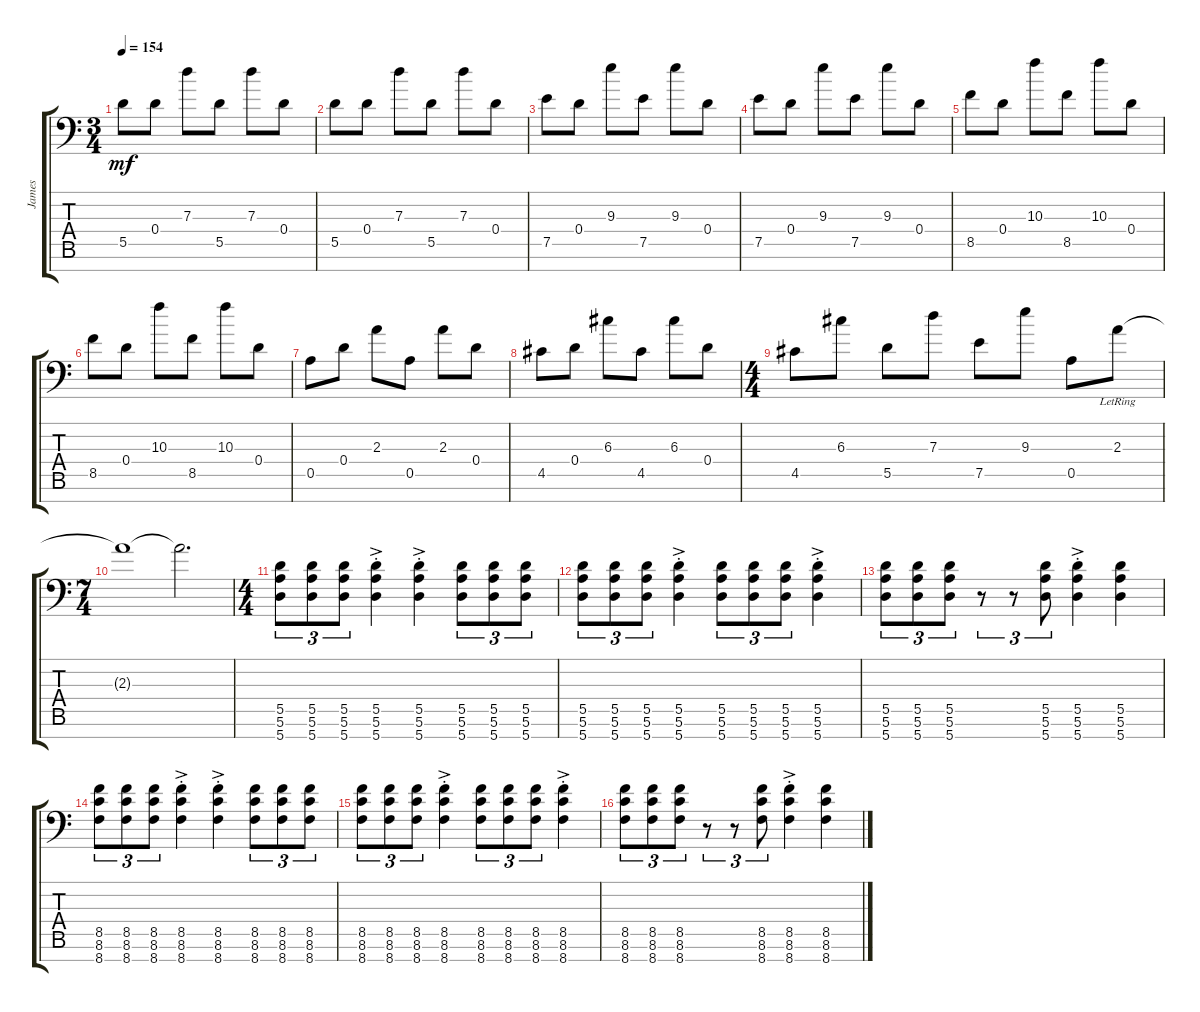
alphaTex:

\track ("James" "James") {instrument distortionguitar}
\staff {score tabs}
\tuning (E4 B3 G3 D3 A2 E2 A1) {hide}
\ts (3 4)
\tempo 154
\clef f4
\ks c
5.5.8{dy mf} 0.4.8 7.3.8 5.5.8 7.3.8 0.4.8 |
5.5.8 0.4.8 7.3.8 5.5.8 7.3.8 0.4.8 |
7.5.8 0.4.8 9.3.8 7.5.8 9.3.8 0.4.8 |
7.5.8 0.4.8 9.3.8 7.5.8 9.3.8 0.4.8 |
8.5.8 0.4.8 10.3.8 8.5.8 10.3.8 0.4.8 |
8.5.8 0.4.8 10.3.8 8.5.8 10.3.8 0.4.8 |
0.5.8 0.4.8 2.3.8 0.5.8 2.3.8 0.4.8 |
4.5.8 0.4.8 6.3.8 4.5.8 6.3.8 0.4.8 |
\ts (4 4)
4.5.8 6.3.8 5.5.8 7.3.8 7.5.8 9.3.8 0.5.8 2.3{lr}.8 |
\ts (7 4)
2.3{t}.1 2.3{t}.2{d} |
\ts (4 4)
(5.5 5.6 5.7).8{tu (3 2)} (5.5 5.6 5.7).8{tu (3 2)} (5.5 5.6 5.7).8{tu (3 2)} (5.5{ac st} 5.6{ac st} 5.7{ac st}).4 (5.5{ac st} 5.6{ac st} 5.7{ac st}).4 (5.5 5.6 5.7).8{tu (3 2)} (5.5 5.6 5.7).8{tu (3 2)} (5.5 5.6 5.7).8{tu (3 2)} |
(5.5 5.6 5.7).8{tu (3 2)} (5.5 5.6 5.7).8{tu (3 2)} (5.5 5.6 5.7).8{tu (3 2)} (5.5{ac st} 5.6{ac st} 5.7{ac st}).4 (5.5 5.6 5.7).8{tu (3 2)} (5.5 5.6 5.7).8{tu (3 2)} (5.5 5.6 5.7).8{tu (3 2)} (5.5{ac st} 5.6{ac st} 5.7{ac st}).4 |
(5.5 5.6 5.7).8{tu (3 2)} (5.5 5.6 5.7).8{tu (3 2)} (5.5 5.6 5.7).8{tu (3 2)} r.8{tu (3 2)} r.8{tu (3 2)} (5.5 5.6 5.7).8{tu (3 2)} (5.5 5.6 5.7{ac st}).4 (5.5 5.6 5.7).4 |
(8.5 8.6 8.7).8{tu (3 2)} (8.5 8.6 8.7).8{tu (3 2)} (8.5 8.6 8.7).8{tu (3 2)} (8.5{ac st} 8.6{ac st} 8.7{ac st}).4 (8.5{ac st} 8.6{ac st} 8.7{ac st}).4 (8.5 8.6 8.7).8{tu (3 2)} (8.5 8.6 8.7).8{tu (3 2)} (8.5 8.6 8.7).8{tu (3 2)} |
(8.5 8.6 8.7).8{tu (3 2)} (8.5 8.6 8.7).8{tu (3 2)} (8.5 8.6 8.7).8{tu (3 2)} (8.5{ac st} 8.6{ac st} 8.7{ac st}).4 (8.5 8.6 8.7).8{tu (3 2)} (8.5 8.6 8.7).8{tu (3 2)} (8.5 8.6 8.7).8{tu (3 2)} (8.5{ac st} 8.6{ac st} 8.7{ac st}).4 |
(8.5 8.6 8.7).8{tu (3 2)} (8.5 8.6 8.7).8{tu (3 2)} (8.5 8.6 8.7).8{tu (3 2)} r.8{tu (3 2)} r.8{tu (3 2)} (8.5 8.6 8.7).8{tu (3 2)} (8.5 8.6 8.7{ac st}).4 (8.5 8.6 8.7).4
